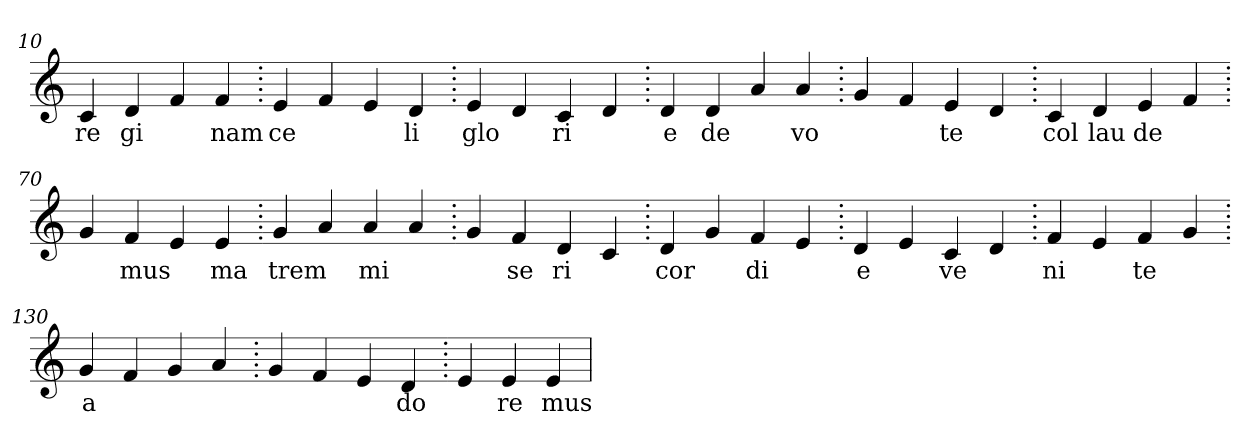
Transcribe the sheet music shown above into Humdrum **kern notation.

**kern	**text
*part1	*part1
*staff1	*staff1
*clefG2	*
=10.	=10.
4c	re
4d	gi
4f	.
4f	nam
=20.	=20.
4e	ce
4f	.
4e	.
4d	li
=30.	=30.
4e	glo
4d	.
4c	ri
4d	.
=40.	=40.
4d	e
4d	de
4a	.
4a	vo
=50.	=50.
4g	.
4f	.
4e	te
4d	.
=60.	=60.
4c	col
4d	lau
4e	de
4f	.
=70.	=70.
4g	.
4f	mus
4e	.
4e	ma
=80.	=80.
4g	trem
4a	.
4a	mi
4a	.
=90.	=90.
4g	.
4f	se
4d	ri
4c	.
=100.	=100.
4d	cor
4g	.
4f	di
4e	.
=110.	=110.
4d	e
4e	.
4c	ve
4d	.
=120.	=120.
4f	ni
4e	.
4f	te
4g	.
=130.	=130.
4g	a
4f	.
4g	.
4a	.
=140.	=140.
4g	.
4f	.
4e	.
4d	do
=150.	=150.
4e	.
4e	re
4e	mus
=	=
*-	*-
